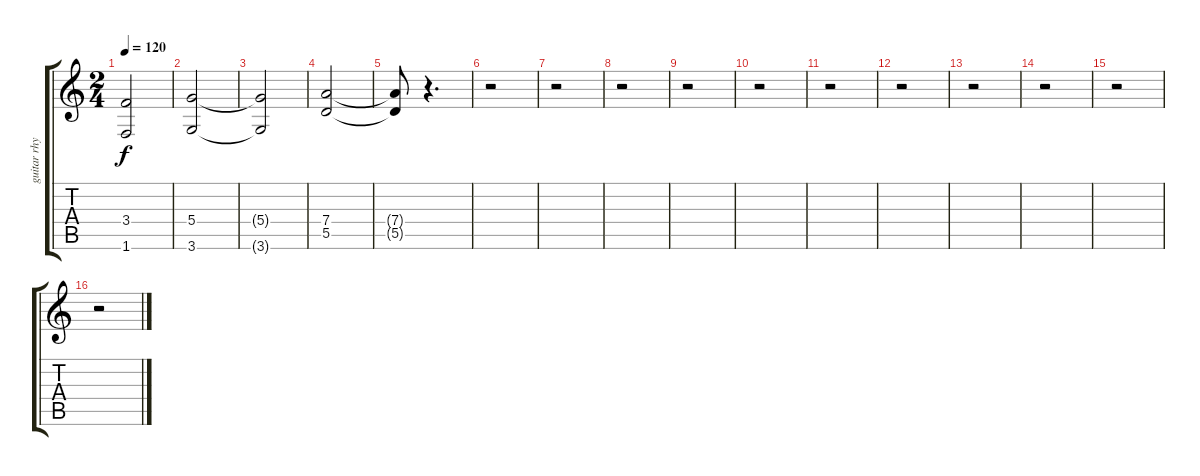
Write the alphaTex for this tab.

\track ("guitar rhythm right" "guitar rhy") {instrument distortionguitar}
\staff {score tabs}
\tuning (E4 B3 G3 D3 A2 E2) {hide}
\ts (2 4)
\tempo 120
\clef g2
\ks c
(3.4{t} 1.6{t}).2{dy f} |
(5.4 3.6).2 |
(5.4{t} 3.6{t}).2 |
(7.4 5.5).2 |
(7.4{t} 5.5{t}).8 r.4{d} |
r.2{volume 0} |
r.2 |
r.2 |
r.2 |
r.2 |
r.2 |
r.2 |
r.2 |
r.2 |
r.2 |
r.2
